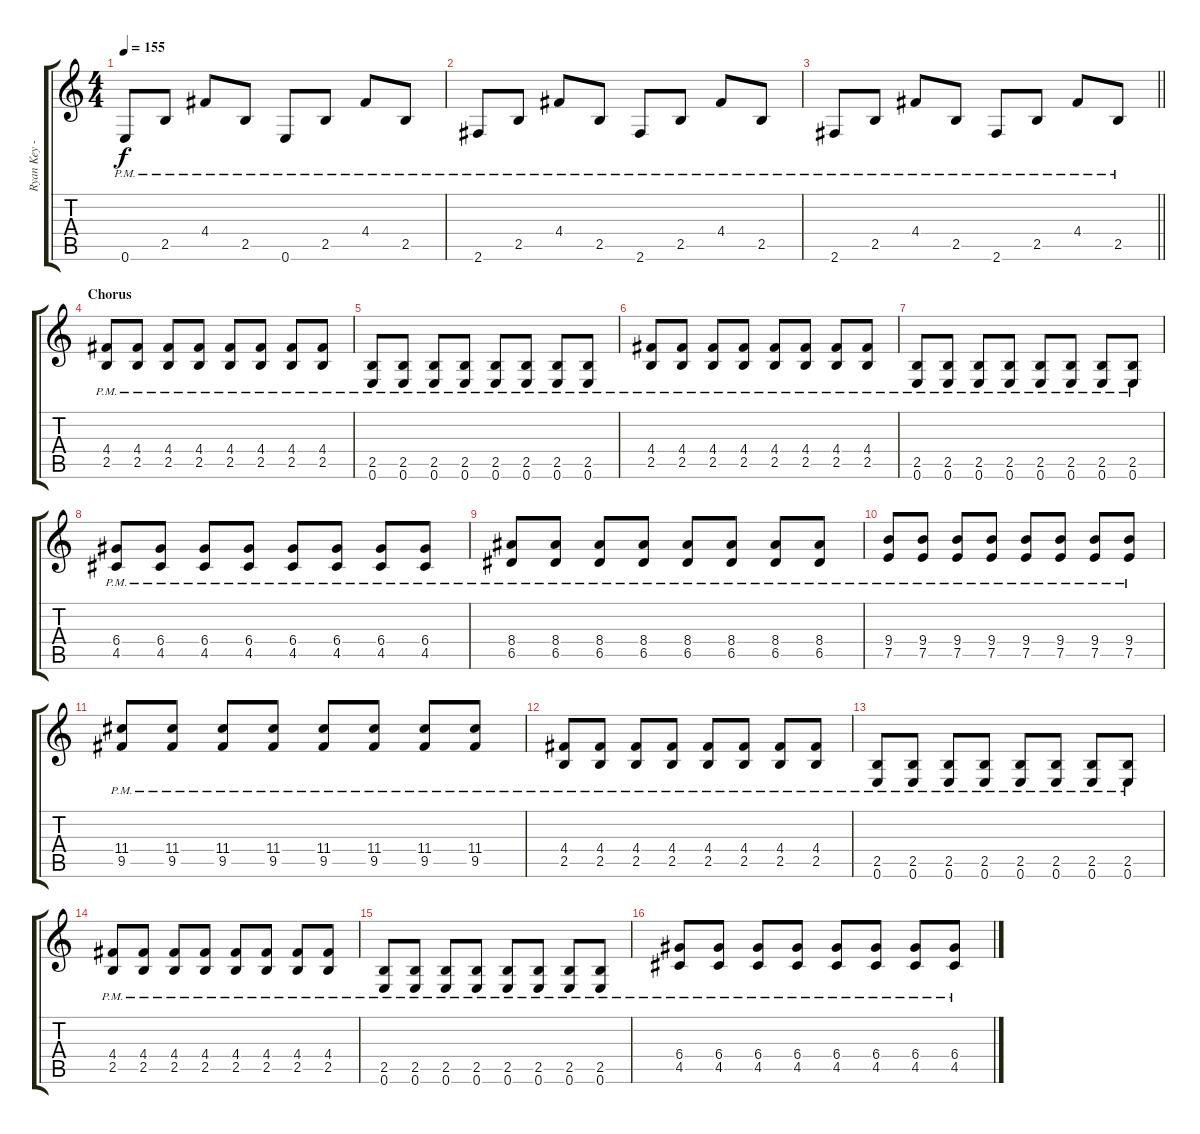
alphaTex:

\track ("Ryan Key - Rythm Guitar" "Ryan Key -") {instrument acousticguitarnylon}
\staff {score tabs}
\tuning (E4 B3 G3 D3 A2 E2) {hide}
\ts (4 4)
\tempo 155
\clef g2
\ks c
0.6{pm}.8{dy f} 2.5{pm}.8 4.4{pm}.8 2.5{pm}.8 0.6{pm}.8 2.5{pm}.8 4.4{pm}.8 2.5{pm}.8 |
2.6{pm}.8 2.5{pm}.8 4.4{pm}.8 2.5{pm}.8 2.6{pm}.8 2.5{pm}.8 4.4{pm}.8 2.5{pm}.8 |
\barLineRight lightlight
2.6{pm}.8 2.5{pm}.8 4.4{pm}.8 2.5{pm}.8 2.6{pm}.8 2.5{pm}.8 4.4{pm}.8 2.5{pm}.8 |
\section ("" "Chorus")
(4.4{pm} 2.5{pm}).8 (4.4{pm} 2.5{pm}).8 (4.4{pm} 2.5{pm}).8 (4.4{pm} 2.5{pm}).8 (4.4{pm} 2.5{pm}).8 (4.4{pm} 2.5{pm}).8 (4.4{pm} 2.5{pm}).8 (4.4{pm} 2.5{pm}).8 |
(2.5{pm} 0.6{pm}).8 (2.5{pm} 0.6{pm}).8 (2.5{pm} 0.6{pm}).8 (2.5{pm} 0.6{pm}).8 (2.5{pm} 0.6{pm}).8 (2.5{pm} 0.6{pm}).8 (2.5{pm} 0.6{pm}).8 (2.5{pm} 0.6{pm}).8 |
(4.4{pm} 2.5{pm}).8 (4.4{pm} 2.5{pm}).8 (4.4{pm} 2.5{pm}).8 (4.4{pm} 2.5{pm}).8 (4.4{pm} 2.5{pm}).8 (4.4{pm} 2.5{pm}).8 (4.4{pm} 2.5{pm}).8 (4.4{pm} 2.5{pm}).8 |
(2.5{pm} 0.6{pm}).8 (2.5{pm} 0.6{pm}).8 (2.5{pm} 0.6{pm}).8 (2.5{pm} 0.6{pm}).8 (2.5{pm} 0.6{pm}).8 (2.5{pm} 0.6{pm}).8 (2.5{pm} 0.6{pm}).8 (2.5{pm} 0.6{pm}).8 |
(6.4{pm} 4.5{pm}).8 (6.4{pm} 4.5{pm}).8 (6.4{pm} 4.5{pm}).8 (6.4{pm} 4.5{pm}).8 (6.4{pm} 4.5{pm}).8 (6.4{pm} 4.5{pm}).8 (6.4{pm} 4.5{pm}).8 (6.4{pm} 4.5{pm}).8 |
(8.4{pm} 6.5{pm}).8 (8.4{pm} 6.5{pm}).8 (8.4{pm} 6.5{pm}).8 (8.4{pm} 6.5{pm}).8 (8.4{pm} 6.5{pm}).8 (8.4{pm} 6.5{pm}).8 (8.4{pm} 6.5{pm}).8 (8.4{pm} 6.5{pm}).8 |
(9.4{pm} 7.5{pm}).8 (9.4{pm} 7.5{pm}).8 (9.4{pm} 7.5{pm}).8 (9.4{pm} 7.5{pm}).8 (9.4{pm} 7.5{pm}).8 (9.4{pm} 7.5{pm}).8 (9.4{pm} 7.5{pm}).8 (9.4{pm} 7.5{pm}).8 |
(11.4{pm} 9.5{pm}).8 (11.4{pm} 9.5{pm}).8 (11.4{pm} 9.5{pm}).8 (11.4{pm} 9.5{pm}).8 (11.4{pm} 9.5{pm}).8 (11.4{pm} 9.5{pm}).8 (11.4{pm} 9.5{pm}).8 (11.4{pm} 9.5{pm}).8 |
(4.4{pm} 2.5{pm}).8 (4.4{pm} 2.5{pm}).8 (4.4{pm} 2.5{pm}).8 (4.4{pm} 2.5{pm}).8 (4.4{pm} 2.5{pm}).8 (4.4{pm} 2.5{pm}).8 (4.4{pm} 2.5{pm}).8 (4.4{pm} 2.5{pm}).8 |
(2.5{pm} 0.6{pm}).8 (2.5{pm} 0.6{pm}).8 (2.5{pm} 0.6{pm}).8 (2.5{pm} 0.6{pm}).8 (2.5{pm} 0.6{pm}).8 (2.5{pm} 0.6{pm}).8 (2.5{pm} 0.6{pm}).8 (2.5{pm} 0.6{pm}).8 |
(4.4{pm} 2.5{pm}).8 (4.4{pm} 2.5{pm}).8 (4.4{pm} 2.5{pm}).8 (4.4{pm} 2.5{pm}).8 (4.4{pm} 2.5{pm}).8 (4.4{pm} 2.5{pm}).8 (4.4{pm} 2.5{pm}).8 (4.4{pm} 2.5{pm}).8 |
(2.5{pm} 0.6{pm}).8 (2.5{pm} 0.6{pm}).8 (2.5{pm} 0.6{pm}).8 (2.5{pm} 0.6{pm}).8 (2.5{pm} 0.6{pm}).8 (2.5{pm} 0.6{pm}).8 (2.5{pm} 0.6{pm}).8 (2.5{pm} 0.6{pm}).8 |
(6.4{pm} 4.5{pm}).8 (6.4{pm} 4.5{pm}).8 (6.4{pm} 4.5{pm}).8 (6.4{pm} 4.5{pm}).8 (6.4{pm} 4.5{pm}).8 (6.4{pm} 4.5{pm}).8 (6.4{pm} 4.5{pm}).8 (6.4{pm} 4.5{pm}).8
